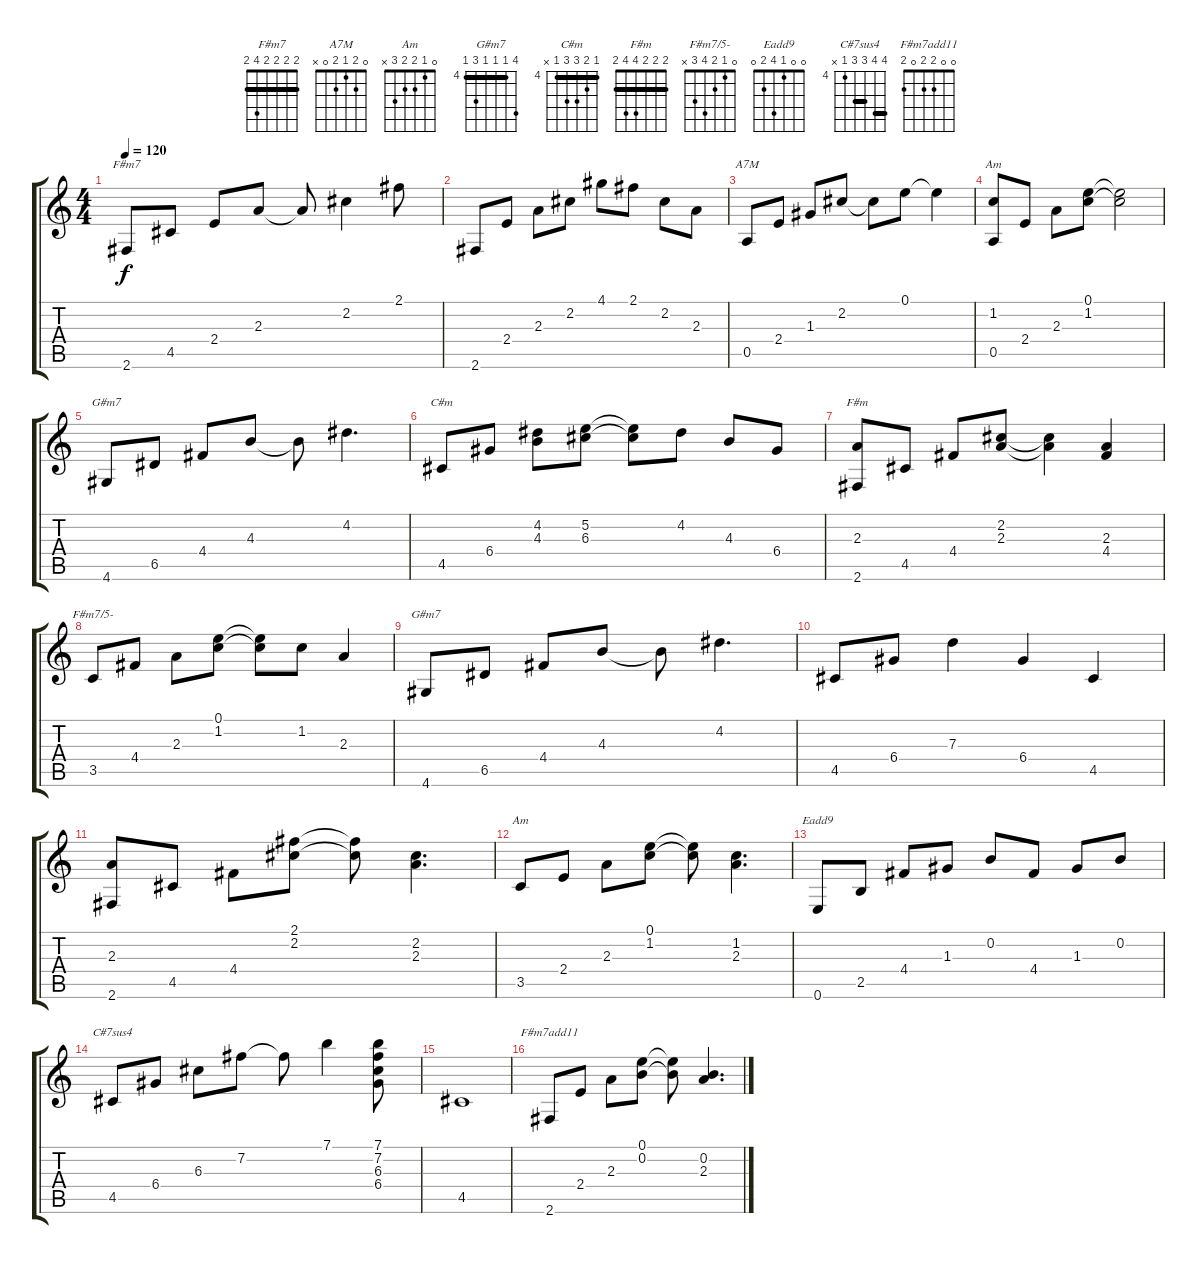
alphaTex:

\track "" {instrument acousticguitarnylon}
\staff {score tabs}
\tuning (E4 B3 G3 D3 A2 E2) {hide}
\chord ("F#m7" 2 2 2 2 4 2) {barre 2}
\chord ("A7M" 0 2 1 2 0 x)
\chord ("Am" 0 1 2 2 0 x)
\chord ("G#m7" 4 4 4 4 6 4) {firstfret 4 barre 4}
\chord ("C#m" 4 5 6 6 4 x) {firstfret 4 barre 4}
\chord ("F#m" 2 2 2 4 4 2) {barre 2}
\chord ("F#m7/5-" 0 1 2 4 3 x)
\chord ("G#m7" 7 4 4 4 6 4) {firstfret 4 barre 4}
\chord ("Am" 0 1 2 2 3 x)
\chord ("Eadd9" 0 0 1 4 2 0)
\chord ("C#7sus4" 7 7 6 6 4 x) {firstfret 4 barre (6 7)}
\chord ("F#m7add11" 0 0 2 2 0 2)
\ts (4 4)
\tempo 120
\clef g2
\ks c
2.6.8{ch "F#m7" dy f} 4.5.8 2.4.8 2.3.8 2.3{t}.8 2.2.4 2.1.8 |
2.6.8 2.4.8 2.3.8 2.2.8 4.1.8 2.1.8 2.2.8 2.3.8 |
0.5.8{ch "A7M"} 2.4.8 1.3.8 2.2.8 2.2{t}.8 0.1.8 0.1{t}.4 |
(1.2 0.5).8{ch "Am"} 2.4.8 2.3.8 (0.1 1.2).8 (0.1{t} 1.2{t}).2 |
4.6.8{ch "G#m7"} 6.5.8 4.4.8 4.3.8 4.3{t}.8 4.2.4{d} |
4.5.8{ch "C#m"} 6.4.8 (4.2 4.3).8 (5.2 6.3).8 (5.2{t} 6.3{t}).8 4.2.8 4.3.8 6.4.8 |
(2.3 2.6).8{ch "F#m"} 4.5.8 4.4.8 (2.2 2.3).8 (2.2{t} 2.3{t}).4 (2.3 4.4).4 |
3.5.8{ch "F#m7/5-"} 4.4.8 2.3.8 (0.1 1.2).8 (0.1{t} 1.2{t}).8 1.2.8 2.3.4 |
4.6.8{ch "G#m7"} 6.5.8 4.4.8 4.3.8 4.3{t}.8 4.2.4{d} |
4.5.8 6.4.8 7.3.4 6.4.4 4.5.4 |
(2.3 2.6).8 4.5.8 4.4.8 (2.1 2.2).8 (2.1{t} 2.2{t}).8 (2.2 2.3).4{d} |
3.5.8{ch "Am"} 2.4.8 2.3.8 (0.1 1.2).8 (0.1{t} 1.2{t}).8 (1.2 2.3).4{d} |
0.6.8{ch "Eadd9"} 2.5.8 4.4.8 1.3.8 0.2.8 4.4.8 1.3.8 0.2.8 |
4.5.8{ch "C#7sus4"} 6.4.8 6.3.8 7.2.8 7.2{t}.8 7.1.4 (7.1 7.2 6.3 6.4).8 |
4.5.1 |
2.6.8{ch "F#m7add11"} 2.4.8 2.3.8 (0.1 0.2).8 (0.1{t} 0.2{t}).8 (0.2 2.3).4{d}
